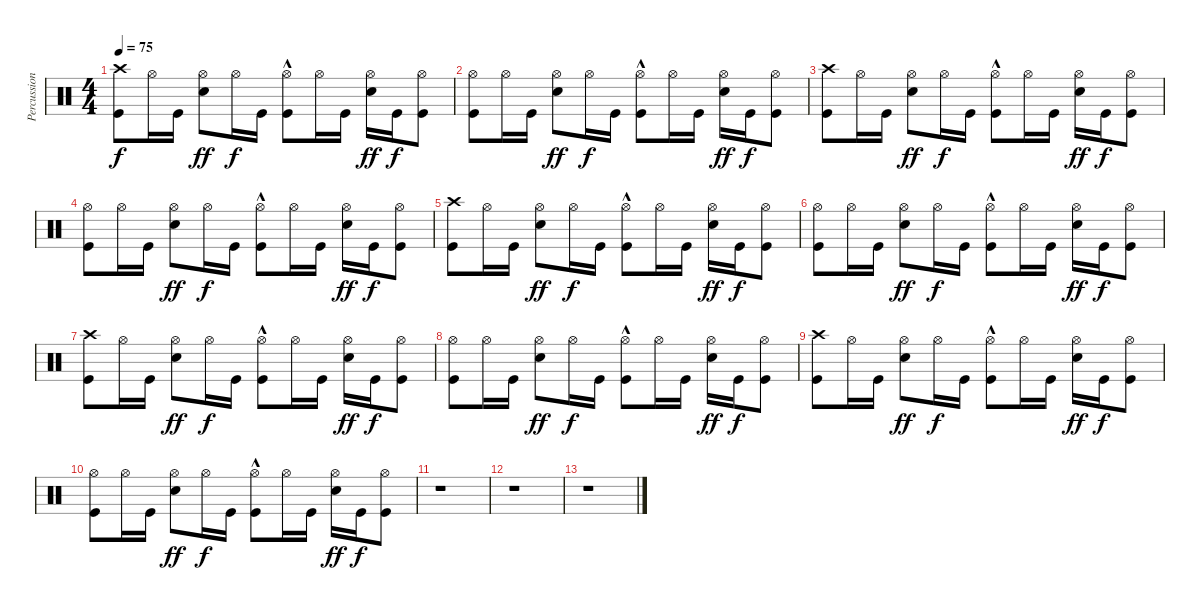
\track ("Percussion" "Percussion") {instrument percussion}
\staff {score}
\articulation defaults
\ts (4 4)
\tempo 75
\clef neutral
\ks c
("Crash high (hit)" "Kick (hit)").8{dy f} "Hi-Hat (open)".16 "Kick (hit)".16 ("Electric Snare (hit)" "Hi-Hat (open)").8{dy ff} "Hi-Hat (open)".16{dy f} "Kick (hit)".16 ("Kick (hit)"{hac} "Hi-Hat (open)").8 "Hi-Hat (open)".16 "Kick (hit)".16 ("Electric Snare (hit)" "Hi-Hat (open)").16{dy ff} "Kick (hit)".16{dy f} ("Kick (hit)" "Hi-Hat (open)").8 |
("Hi-Hat (open)" "Kick (hit)").8 "Hi-Hat (open)".16 "Kick (hit)".16 ("Electric Snare (hit)" "Hi-Hat (open)").8{dy ff} "Hi-Hat (open)".16{dy f} "Kick (hit)".16 ("Kick (hit)"{hac} "Hi-Hat (open)").8 "Hi-Hat (open)".16 "Kick (hit)".16 ("Electric Snare (hit)" "Hi-Hat (open)").16{dy ff} "Kick (hit)".16{dy f} ("Kick (hit)" "Hi-Hat (open)").8 |
("Crash high (hit)" "Kick (hit)").8 "Hi-Hat (open)".16 "Kick (hit)".16 ("Electric Snare (hit)" "Hi-Hat (open)").8{dy ff} "Hi-Hat (open)".16{dy f} "Kick (hit)".16 ("Kick (hit)"{hac} "Hi-Hat (open)").8 "Hi-Hat (open)".16 "Kick (hit)".16 ("Electric Snare (hit)" "Hi-Hat (open)").16{dy ff} "Kick (hit)".16{dy f} ("Kick (hit)" "Hi-Hat (open)").8 |
("Hi-Hat (open)" "Kick (hit)").8 "Hi-Hat (open)".16 "Kick (hit)".16 ("Electric Snare (hit)" "Hi-Hat (open)").8{dy ff} "Hi-Hat (open)".16{dy f} "Kick (hit)".16 ("Kick (hit)"{hac} "Hi-Hat (open)").8 "Hi-Hat (open)".16 "Kick (hit)".16 ("Electric Snare (hit)" "Hi-Hat (open)").16{dy ff} "Kick (hit)".16{dy f} ("Kick (hit)" "Hi-Hat (open)").8 |
("Crash high (hit)" "Kick (hit)").8 "Hi-Hat (open)".16 "Kick (hit)".16 ("Electric Snare (hit)" "Hi-Hat (open)").8{dy ff} "Hi-Hat (open)".16{dy f} "Kick (hit)".16 ("Kick (hit)"{hac} "Hi-Hat (open)").8 "Hi-Hat (open)".16 "Kick (hit)".16 ("Electric Snare (hit)" "Hi-Hat (open)").16{dy ff} "Kick (hit)".16{dy f} ("Kick (hit)" "Hi-Hat (open)").8 |
("Hi-Hat (open)" "Kick (hit)").8 "Hi-Hat (open)".16 "Kick (hit)".16 ("Electric Snare (hit)" "Hi-Hat (open)").8{dy ff} "Hi-Hat (open)".16{dy f} "Kick (hit)".16 ("Kick (hit)"{hac} "Hi-Hat (open)").8 "Hi-Hat (open)".16 "Kick (hit)".16 ("Electric Snare (hit)" "Hi-Hat (open)").16{dy ff} "Kick (hit)".16{dy f} ("Kick (hit)" "Hi-Hat (open)").8 |
("Crash high (hit)" "Kick (hit)").8 "Hi-Hat (open)".16 "Kick (hit)".16 ("Electric Snare (hit)" "Hi-Hat (open)").8{dy ff} "Hi-Hat (open)".16{dy f} "Kick (hit)".16 ("Kick (hit)"{hac} "Hi-Hat (open)").8 "Hi-Hat (open)".16 "Kick (hit)".16 ("Electric Snare (hit)" "Hi-Hat (open)").16{dy ff} "Kick (hit)".16{dy f} ("Kick (hit)" "Hi-Hat (open)").8 |
("Hi-Hat (open)" "Kick (hit)").8 "Hi-Hat (open)".16 "Kick (hit)".16 ("Electric Snare (hit)" "Hi-Hat (open)").8{dy ff} "Hi-Hat (open)".16{dy f} "Kick (hit)".16 ("Kick (hit)"{hac} "Hi-Hat (open)").8 "Hi-Hat (open)".16 "Kick (hit)".16 ("Electric Snare (hit)" "Hi-Hat (open)").16{dy ff} "Kick (hit)".16{dy f} ("Kick (hit)" "Hi-Hat (open)").8 |
("Crash high (hit)" "Kick (hit)").8 "Hi-Hat (open)".16 "Kick (hit)".16 ("Electric Snare (hit)" "Hi-Hat (open)").8{dy ff} "Hi-Hat (open)".16{dy f} "Kick (hit)".16 ("Kick (hit)"{hac} "Hi-Hat (open)").8 "Hi-Hat (open)".16 "Kick (hit)".16 ("Electric Snare (hit)" "Hi-Hat (open)").16{dy ff} "Kick (hit)".16{dy f} ("Kick (hit)" "Hi-Hat (open)").8 |
("Hi-Hat (open)" "Kick (hit)").8 "Hi-Hat (open)".16 "Kick (hit)".16 ("Electric Snare (hit)" "Hi-Hat (open)").8{dy ff} "Hi-Hat (open)".16{dy f} "Kick (hit)".16 ("Kick (hit)"{hac} "Hi-Hat (open)").8 "Hi-Hat (open)".16 "Kick (hit)".16 ("Electric Snare (hit)" "Hi-Hat (open)").16{dy ff} "Kick (hit)".16{dy f} ("Kick (hit)" "Hi-Hat (open)").8 |
r.1 |
r.1 |
r.1
